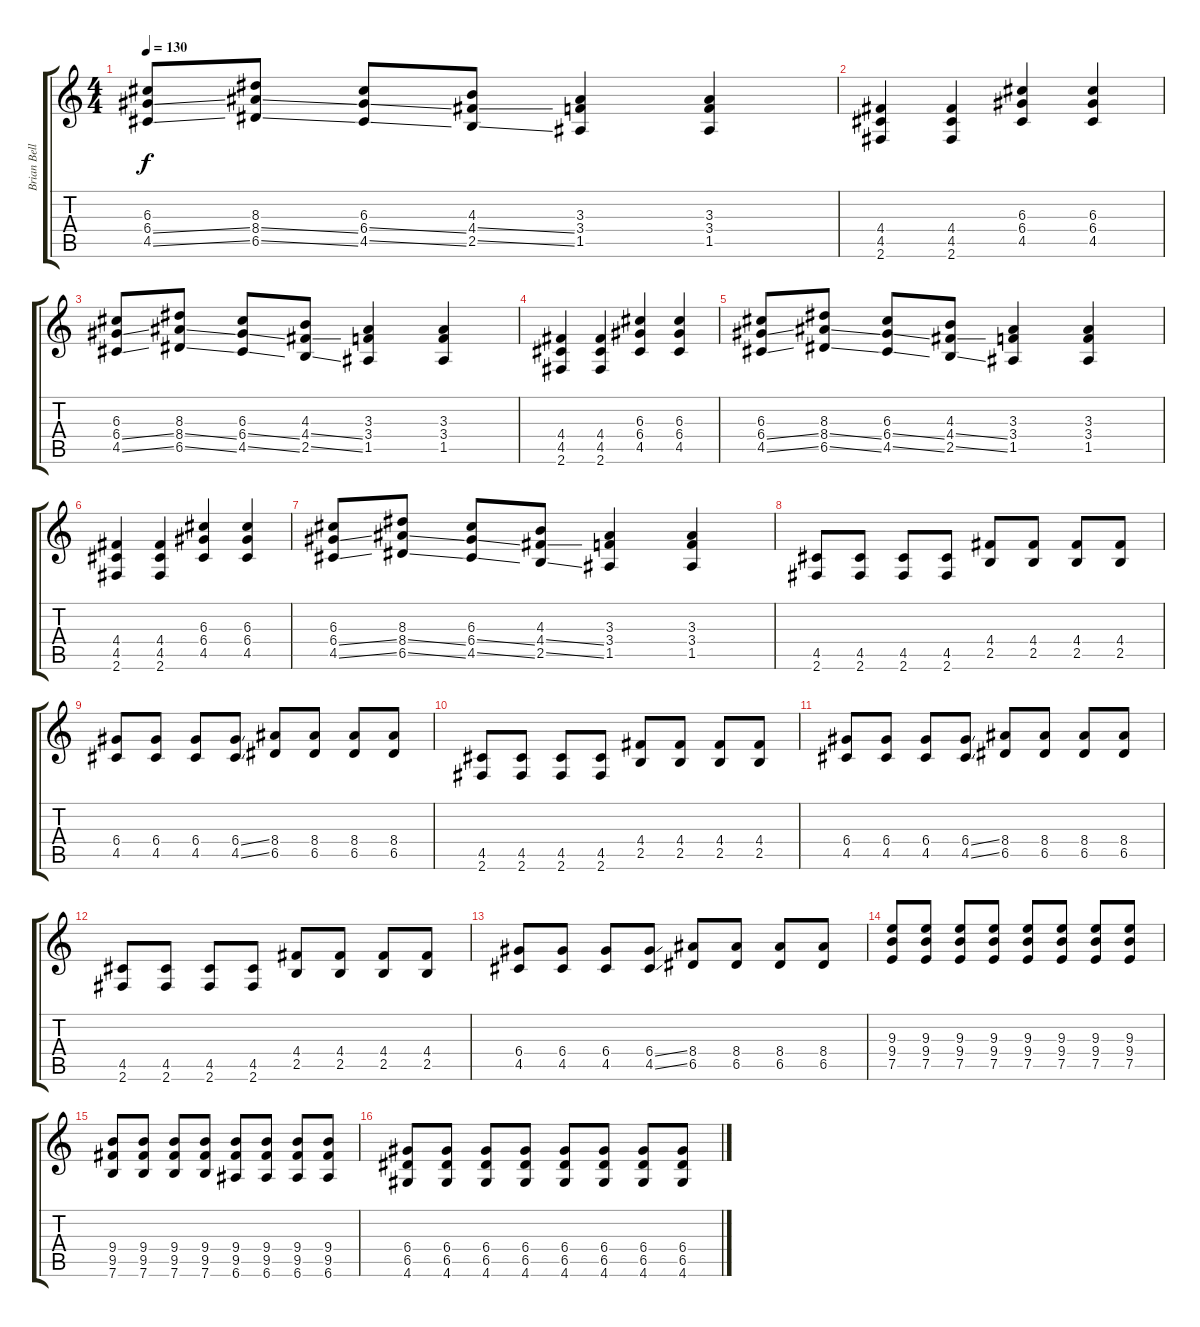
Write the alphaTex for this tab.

\track ("Brian Bell" "Brian Bell") {instrument overdrivenguitar}
\staff {score tabs}
\tuning (E4 B3 G3 D3 A2 E2) {hide}
\ts (4 4)
\tempo 130
\clef g2
\ks c
(6.3 6.4{ss} 4.5{ss}).8{dy f} (8.3 8.4{ss} 6.5{ss}).8 (6.3 6.4{ss} 4.5{ss}).8 (4.3 4.4{ss} 2.5{ss}).8 (3.3 3.4 1.5).4 (3.3 3.4 1.5).4 |
(4.4 4.5 2.6).4 (4.4 4.5 2.6).4 (6.3 6.4 4.5).4 (6.3 6.4 4.5).4 |
(6.3 6.4{ss} 4.5{ss}).8 (8.3 8.4{ss} 6.5{ss}).8 (6.3 6.4{ss} 4.5{ss}).8 (4.3 4.4{ss} 2.5{ss}).8 (3.3 3.4 1.5).4 (3.3 3.4 1.5).4 |
(4.4 4.5 2.6).4 (4.4 4.5 2.6).4 (6.3 6.4 4.5).4 (6.3 6.4 4.5).4 |
(6.3 6.4{ss} 4.5{ss}).8 (8.3 8.4{ss} 6.5{ss}).8 (6.3 6.4{ss} 4.5{ss}).8 (4.3 4.4{ss} 2.5{ss}).8 (3.3 3.4 1.5).4 (3.3 3.4 1.5).4 |
(4.4 4.5 2.6).4 (4.4 4.5 2.6).4 (6.3 6.4 4.5).4 (6.3 6.4 4.5).4 |
(6.3 6.4{ss} 4.5{ss}).8 (8.3 8.4{ss} 6.5{ss}).8 (6.3 6.4{ss} 4.5{ss}).8 (4.3 4.4{ss} 2.5{ss}).8 (3.3 3.4 1.5).4 (3.3 3.4 1.5).4 |
(4.5 2.6).8 (4.5 2.6).8 (4.5 2.6).8 (4.5 2.6).8 (4.4 2.5).8 (4.4 2.5).8 (4.4 2.5).8 (4.4 2.5).8 |
(6.4 4.5).8 (6.4 4.5).8 (6.4 4.5).8 (6.4{ss} 4.5{ss}).8 (8.4 6.5).8 (8.4 6.5).8 (8.4 6.5).8 (8.4 6.5).8 |
(4.5 2.6).8 (4.5 2.6).8 (4.5 2.6).8 (4.5 2.6).8 (4.4 2.5).8 (4.4 2.5).8 (4.4 2.5).8 (4.4 2.5).8 |
(6.4 4.5).8 (6.4 4.5).8 (6.4 4.5).8 (6.4{ss} 4.5{ss}).8 (8.4 6.5).8 (8.4 6.5).8 (8.4 6.5).8 (8.4 6.5).8 |
(4.5 2.6).8 (4.5 2.6).8 (4.5 2.6).8 (4.5 2.6).8 (4.4 2.5).8 (4.4 2.5).8 (4.4 2.5).8 (4.4 2.5).8 |
(6.4 4.5).8 (6.4 4.5).8 (6.4 4.5).8 (6.4{ss} 4.5{ss}).8 (8.4 6.5).8 (8.4 6.5).8 (8.4 6.5).8 (8.4 6.5).8 |
(9.3 9.4 7.5).8 (9.3 9.4 7.5).8 (9.3 9.4 7.5).8 (9.3 9.4 7.5).8 (9.3 9.4 7.5).8 (9.3 9.4 7.5).8 (9.3 9.4 7.5).8 (9.3 9.4 7.5).8 |
(9.4 9.5 7.6).8 (9.4 9.5 7.6).8 (9.4 9.5 7.6).8 (9.4 9.5 7.6).8 (9.4 9.5 6.6).8 (9.4 9.5 6.6).8 (9.4 9.5 6.6).8 (9.4 9.5 6.6).8 |
(6.4 6.5 4.6).8 (6.4 6.5 4.6).8 (6.4 6.5 4.6).8 (6.4 6.5 4.6).8 (6.4 6.5 4.6).8 (6.4 6.5 4.6).8 (6.4 6.5 4.6).8 (6.4 6.5 4.6).8
